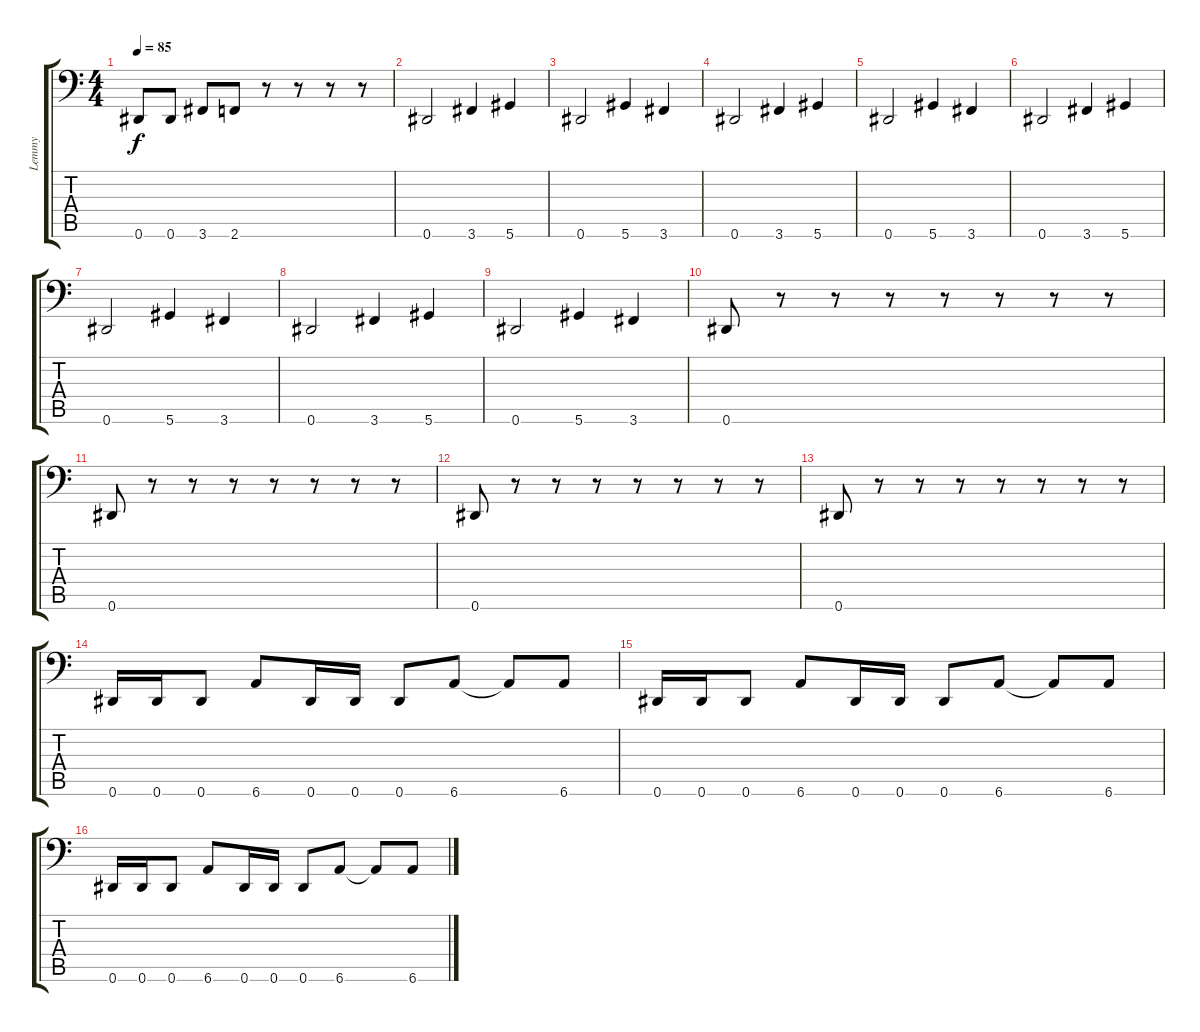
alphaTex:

\track ("Lemmy" "Lemmy") {instrument electricbasspick}
\staff {score tabs}
\tuning (Eb3 Bb2 Gb2 Db2 Ab1 Eb1) {hide}
\ts (4 4)
\tempo 85
\clef f4
\ks c
0.6.8{dy f} 0.6.8 3.6.8 2.6.8 r.8 r.8 r.8 r.8 |
0.6.2 3.6.4 5.6.4 |
0.6.2 5.6.4 3.6.4 |
0.6.2 3.6.4 5.6.4 |
0.6.2 5.6.4 3.6.4 |
0.6.2 3.6.4 5.6.4 |
0.6.2 5.6.4 3.6.4 |
0.6.2 3.6.4 5.6.4 |
0.6.2 5.6.4 3.6.4 |
0.6.8 r.8 r.8 r.8 r.8 r.8 r.8 r.8 |
0.6.8 r.8 r.8 r.8 r.8 r.8 r.8 r.8 |
0.6.8 r.8 r.8 r.8 r.8 r.8 r.8 r.8 |
0.6.8 r.8 r.8 r.8 r.8 r.8 r.8 r.8 |
0.6.16 0.6.16 0.6.8 6.6.8 0.6.16 0.6.16 0.6.8 6.6.8 6.6{t}.8 6.6.8 |
0.6.16 0.6.16 0.6.8 6.6.8 0.6.16 0.6.16 0.6.8 6.6.8 6.6{t}.8 6.6.8 |
0.6.16 0.6.16 0.6.8 6.6.8 0.6.16 0.6.16 0.6.8 6.6.8 6.6{t}.8 6.6.8
